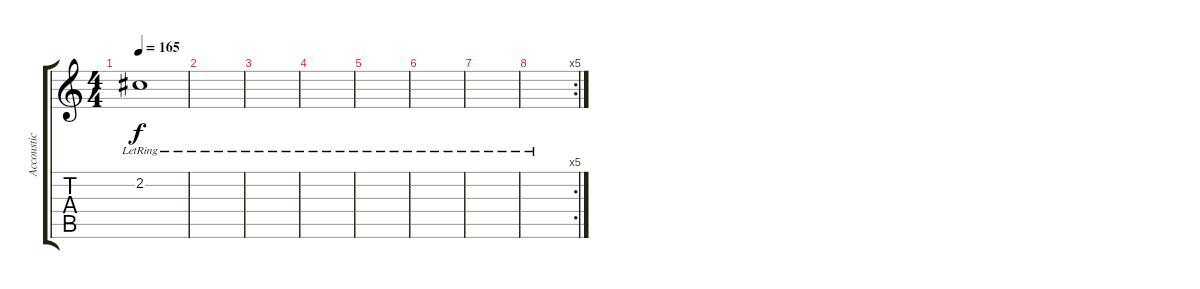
\track ("Accoustic Fills" "Accoustic ") {instrument acousticguitarsteel}
\staff {score tabs}
\tuning (E4 B3 G3 D3 A2 E2) {hide}
\ts (4 4)
\tempo 165
\clef g2
\ks c
2.2{lr}.1{dy f} |
|
|
|
|
|
|
\rc 5
